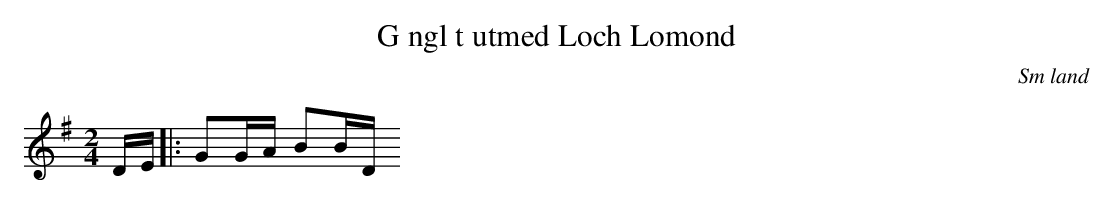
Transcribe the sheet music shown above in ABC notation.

X:1
T:G ngl t utmed Loch Lomond
O:Sm land
M:2/4
L:1/8
K:G
D/2E/2|:GG/2A/2 BB/2D/2
